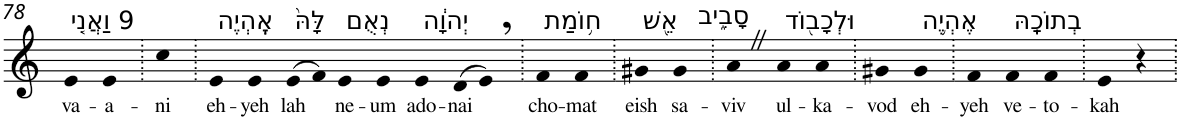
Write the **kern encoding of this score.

**kern	**text
*part1	*part1
*staff1	*staff1
*I"Piano	*
*I'Pno	*
!!LO:PB:g=z
*clefG2	*
*k[]	*
=78	=78
!LO:TX:a:t=9 וַאֲנִ֤י	!
!	!LO:LY:b
4e	va-
!	!LO:LY:b
4e	-a-
=79.	=79.
!	!LO:LY:b
4cc	-ni
=80.	=80.
!LO:TX:a:t=אֶֽהְיֶה	!
!	!LO:LY:b
4e	eh-
!	!LO:LY:b
4e	-yeh
!LO:TX:a:t=לָּהּ֙	!
!	!LO:LY:b
(>8e	lah
8f)	.
!LO:TX:a:t=נְאֻם	!
!	!LO:LY:b
4e	ne-
!	!LO:LY:b
4e	-um
!LO:TX:a:t=יְהוָ֔ה	!
!	!LO:LY:b
4e	ado-
!	!LO:LY:b
(>8d	-nai
8e,)	.
=81.	=81.
!LO:TX:a:t=ח֥וֹמַת	!
!	!LO:LY:b
4f	cho-
!	!LO:LY:b
4f	-mat
=82.	=82.
!LO:TX:a:t=אֵ֖שׁ	!
!	!LO:LY:b
4g#X	eish
!LO:TX:a:t=סָבִ֑יב	!
!	!LO:LY:b
4g#	sa-
=83.	=83.
!	!LO:LY:b
4aZ	-viv
!LO:TX:a:t=וּלְכָב֖וֹד	!
!	!LO:LY:b
4a	ul-
!	!LO:LY:b
4a	-ka-
=84.	=84.
!	!LO:LY:b
4g#X	-vod
!LO:TX:a:t=אֶהְיֶ֥ה	!
!	!LO:LY:b
4g#	eh-
=85.	=85.
!	!LO:LY:b
4f	-yeh
!LO:TX:a:t=בְתוֹכָֽהּ	!
!	!LO:LY:b
4f	ve-
!	!LO:LY:b
4f	-to-
=86.	=86.
!	!LO:LY:b
4e	-kah
4r	.
=.	=.
*-	*-
